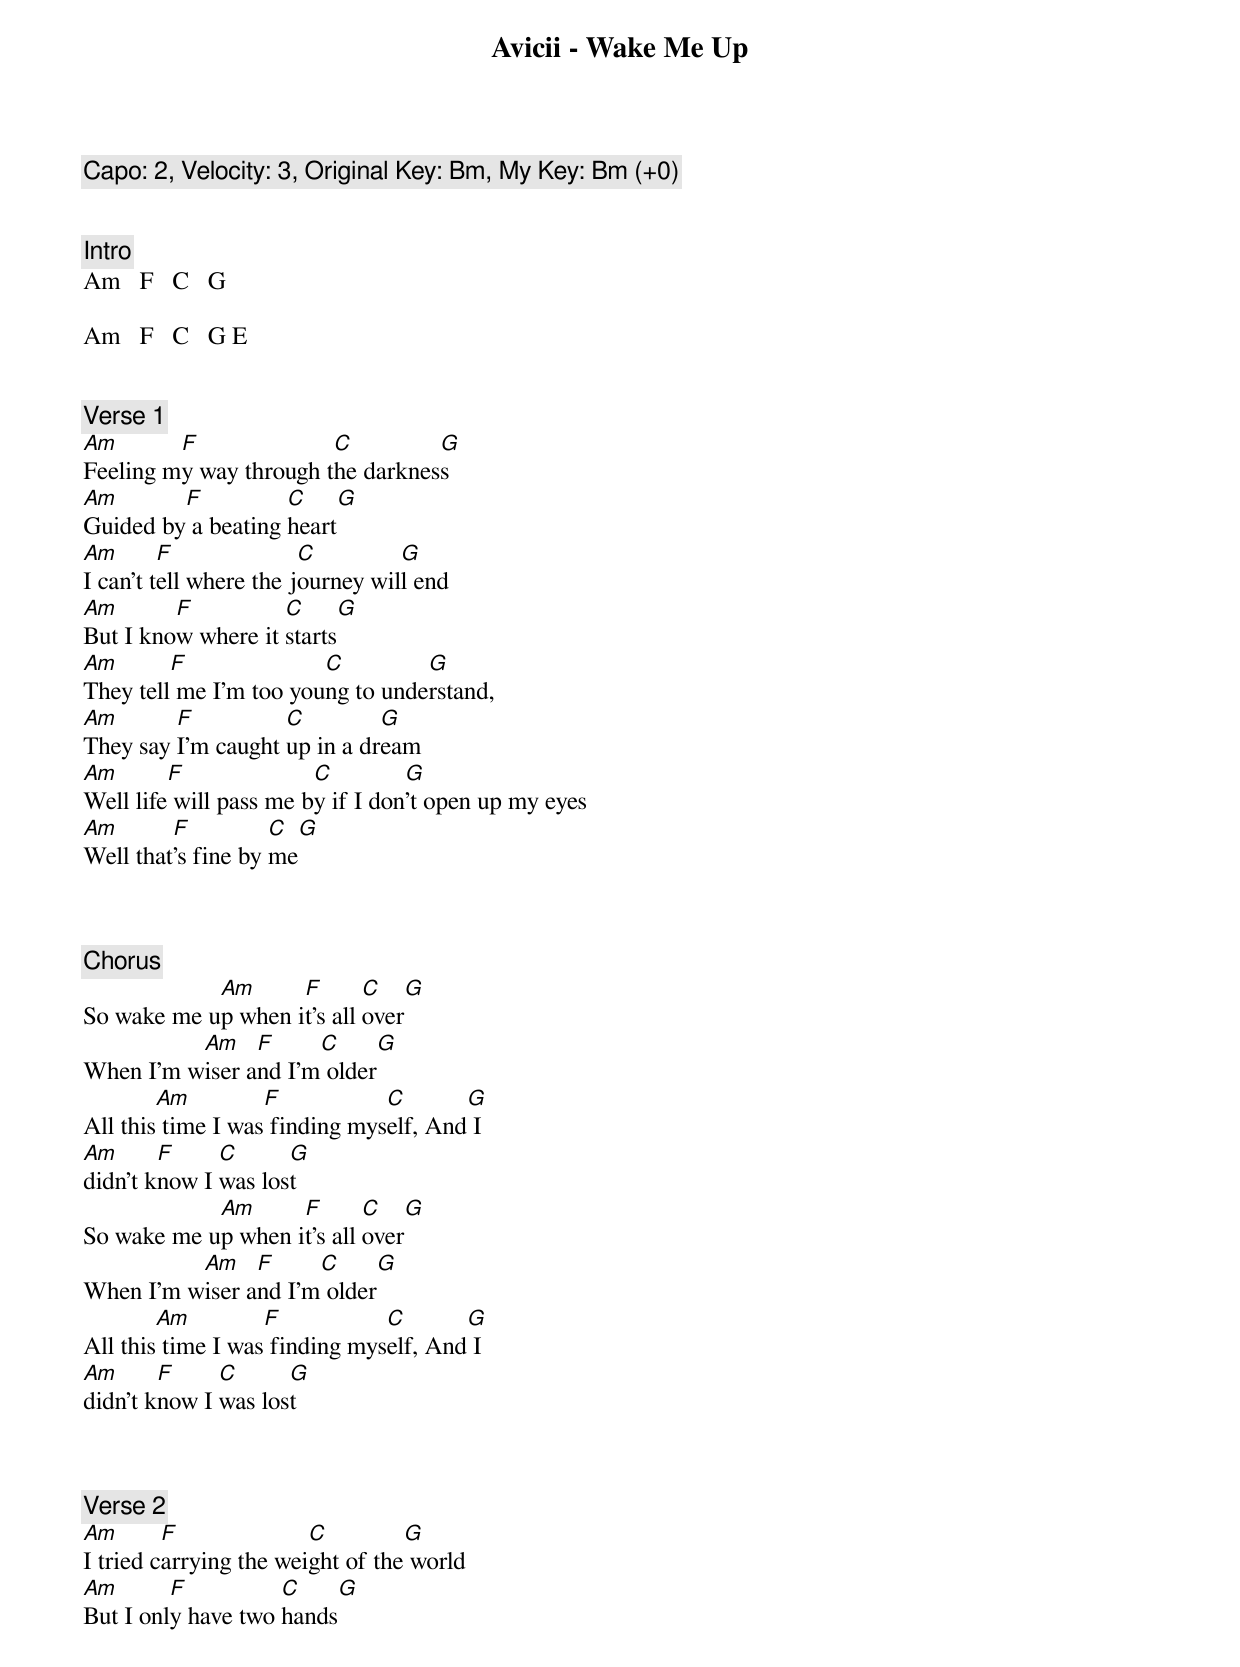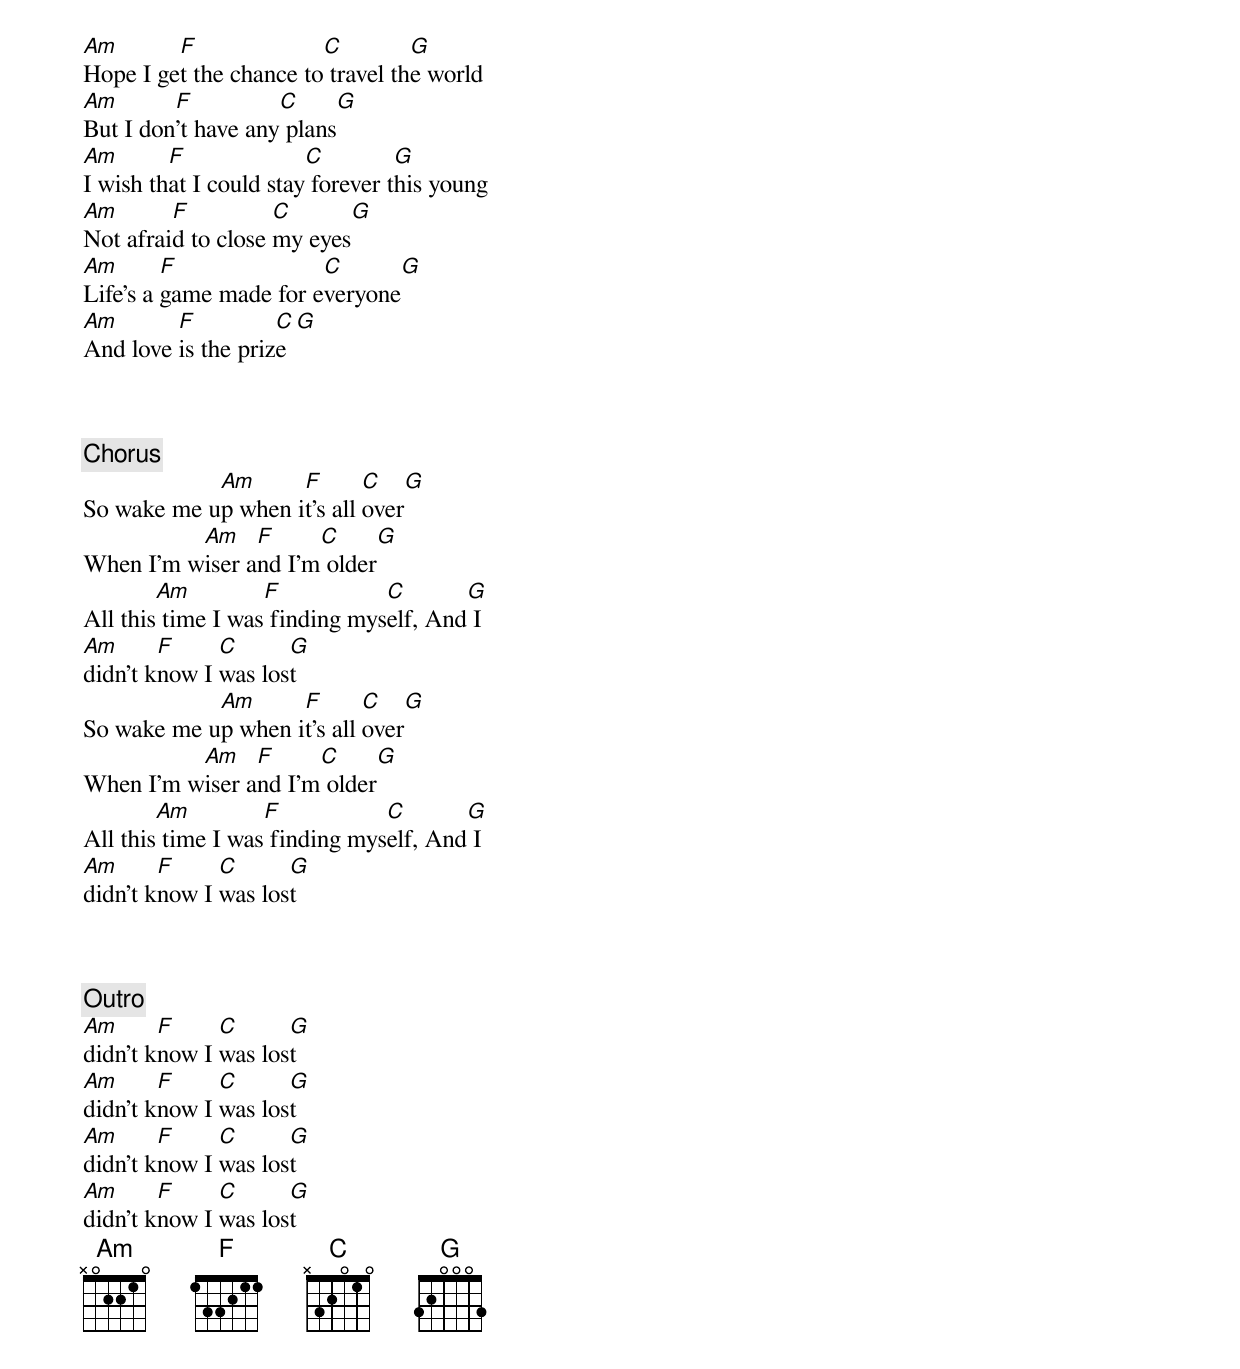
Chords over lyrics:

Avicii - Wake Me Up

Capo: 2, Velocity: 3, Original Key: Bm, My Key: Bm (+0)


[Intro]
Am   F   C   G

Am   F   C   G E


[Verse 1]
Am       F              C         G
Feeling my way through the darkness
Am       F          C         G
Guided by a beating heart
Am       F              C         G
I can't tell where the journey will end
Am       F          C         G
But I know where it starts
Am       F              C         G
They tell me I'm too young to understand,
Am       F          C         G
They say I'm caught up in a dream
Am       F              C         G
Well life will pass me by if I don't open up my eyes
Am       F          C         G
Well that's fine by me



[Chorus]
            Am      F       C     G
So wake me up when it's all over
          Am    F     C        G
When I'm wiser and I'm older
        Am         F           C       G
All this time I was finding myself, And I
Am      F     C      G
didn't know I was lost
            Am      F       C     G
So wake me up when it's all over
          Am    F     C        G
When I'm wiser and I'm older
        Am         F           C       G
All this time I was finding myself, And I
Am      F     C      G
didn't know I was lost



[Verse 2]
Am       F              C         G
I tried carrying the weight of the world
Am       F          C         G
But I only have two hands
Am       F              C         G
Hope I get the chance to travel the world
Am       F          C         G
But I don't have any plans
Am       F              C         G
I wish that I could stay forever this young
Am       F          C         G
Not afraid to close my eyes
Am       F              C         G
Life's a game made for everyone
Am       F          C         G
And love is the prize



[Chorus]
            Am      F       C     G
So wake me up when it's all over
          Am    F     C        G
When I'm wiser and I'm older
        Am         F           C       G
All this time I was finding myself, And I
Am      F     C      G
didn't know I was lost
            Am      F       C     G
So wake me up when it's all over
          Am    F     C        G
When I'm wiser and I'm older
        Am         F           C       G
All this time I was finding myself, And I
Am      F     C      G
didn't know I was lost



[Outro]
Am      F     C      G
didn't know I was lost
Am      F     C      G
didn't know I was lost
Am      F     C      G
didn't know I was lost
Am      F     C      G
didn't know I was lost
